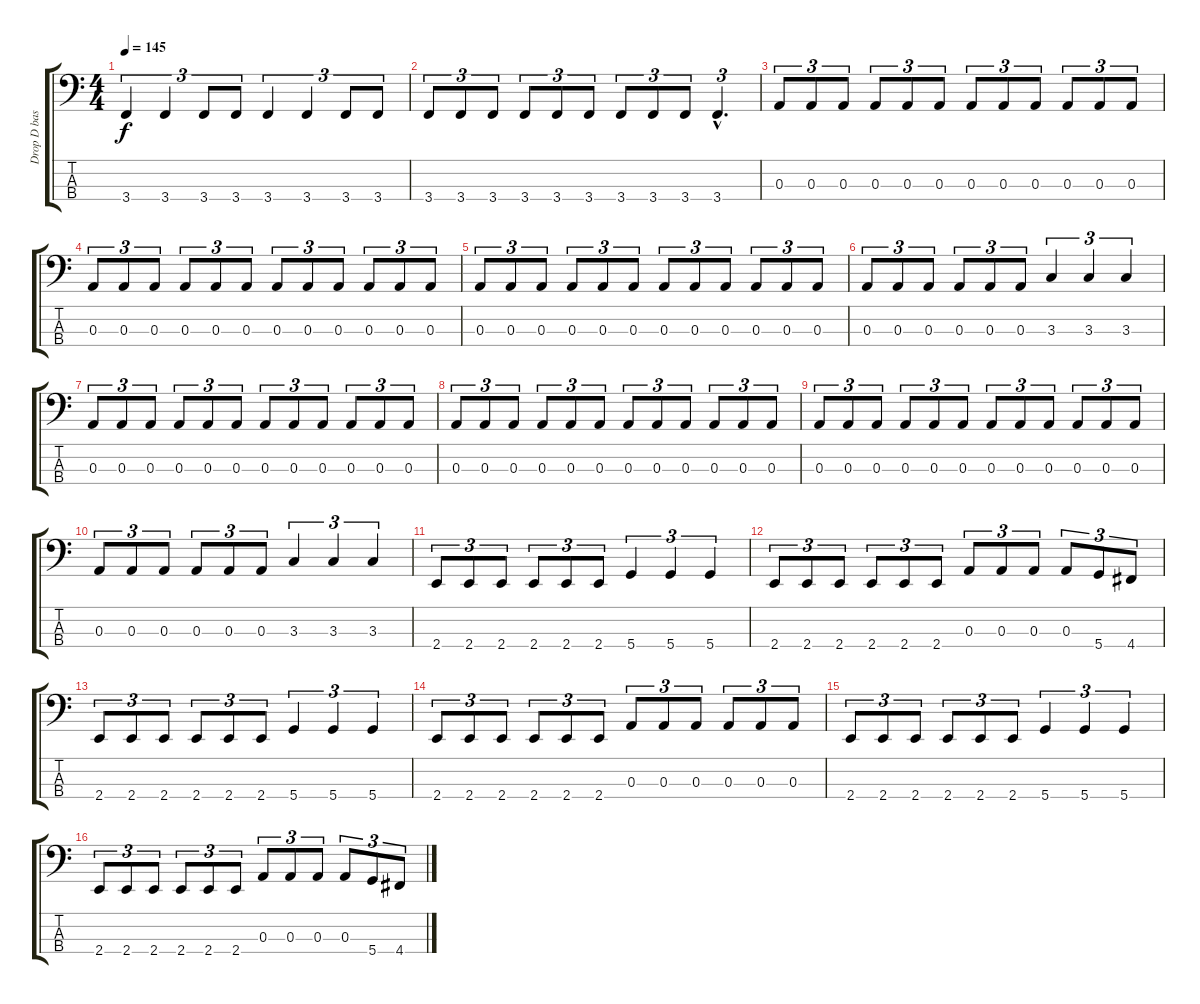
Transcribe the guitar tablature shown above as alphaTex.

\track ("Drop D bass" "Drop D bas") {instrument electricbassfinger}
\staff {score tabs}
\tuning (G2 D2 A1 D1) {hide}
\ts (4 4)
\tempo 145
\clef f4
\ks c
3.4.4{tu (3 2) dy f} 3.4.4{tu (3 2)} 3.4.8{tu (3 2)} 3.4.8{tu (3 2)} 3.4.4{tu (3 2)} 3.4.4{tu (3 2)} 3.4.8{tu (3 2)} 3.4.8{tu (3 2)} |
3.4.8{tu (3 2)} 3.4.8{tu (3 2)} 3.4.8{tu (3 2)} 3.4.8{tu (3 2)} 3.4.8{tu (3 2)} 3.4.8{tu (3 2)} 3.4.8{tu (3 2)} 3.4.8{tu (3 2)} 3.4.8{tu (3 2)} 3.4{hac}.4{d tu (3 2)} |
0.3.8{tu (3 2)} 0.3.8{tu (3 2)} 0.3.8{tu (3 2)} 0.3.8{tu (3 2)} 0.3.8{tu (3 2)} 0.3.8{tu (3 2)} 0.3.8{tu (3 2)} 0.3.8{tu (3 2)} 0.3.8{tu (3 2)} 0.3.8{tu (3 2)} 0.3.8{tu (3 2)} 0.3.8{tu (3 2)} |
0.3.8{tu (3 2)} 0.3.8{tu (3 2)} 0.3.8{tu (3 2)} 0.3.8{tu (3 2)} 0.3.8{tu (3 2)} 0.3.8{tu (3 2)} 0.3.8{tu (3 2)} 0.3.8{tu (3 2)} 0.3.8{tu (3 2)} 0.3.8{tu (3 2)} 0.3.8{tu (3 2)} 0.3.8{tu (3 2)} |
0.3.8{tu (3 2)} 0.3.8{tu (3 2)} 0.3.8{tu (3 2)} 0.3.8{tu (3 2)} 0.3.8{tu (3 2)} 0.3.8{tu (3 2)} 0.3.8{tu (3 2)} 0.3.8{tu (3 2)} 0.3.8{tu (3 2)} 0.3.8{tu (3 2)} 0.3.8{tu (3 2)} 0.3.8{tu (3 2)} |
0.3.8{tu (3 2)} 0.3.8{tu (3 2)} 0.3.8{tu (3 2)} 0.3.8{tu (3 2)} 0.3.8{tu (3 2)} 0.3.8{tu (3 2)} 3.3.4{tu (3 2)} 3.3.4{tu (3 2)} 3.3.4{tu (3 2)} |
0.3.8{tu (3 2)} 0.3.8{tu (3 2)} 0.3.8{tu (3 2)} 0.3.8{tu (3 2)} 0.3.8{tu (3 2)} 0.3.8{tu (3 2)} 0.3.8{tu (3 2)} 0.3.8{tu (3 2)} 0.3.8{tu (3 2)} 0.3.8{tu (3 2)} 0.3.8{tu (3 2)} 0.3.8{tu (3 2)} |
0.3.8{tu (3 2)} 0.3.8{tu (3 2)} 0.3.8{tu (3 2)} 0.3.8{tu (3 2)} 0.3.8{tu (3 2)} 0.3.8{tu (3 2)} 0.3.8{tu (3 2)} 0.3.8{tu (3 2)} 0.3.8{tu (3 2)} 0.3.8{tu (3 2)} 0.3.8{tu (3 2)} 0.3.8{tu (3 2)} |
0.3.8{tu (3 2)} 0.3.8{tu (3 2)} 0.3.8{tu (3 2)} 0.3.8{tu (3 2)} 0.3.8{tu (3 2)} 0.3.8{tu (3 2)} 0.3.8{tu (3 2)} 0.3.8{tu (3 2)} 0.3.8{tu (3 2)} 0.3.8{tu (3 2)} 0.3.8{tu (3 2)} 0.3.8{tu (3 2)} |
0.3.8{tu (3 2)} 0.3.8{tu (3 2)} 0.3.8{tu (3 2)} 0.3.8{tu (3 2)} 0.3.8{tu (3 2)} 0.3.8{tu (3 2)} 3.3.4{tu (3 2)} 3.3.4{tu (3 2)} 3.3.4{tu (3 2)} |
2.4.8{tu (3 2)} 2.4.8{tu (3 2)} 2.4.8{tu (3 2)} 2.4.8{tu (3 2)} 2.4.8{tu (3 2)} 2.4.8{tu (3 2)} 5.4.4{tu (3 2)} 5.4.4{tu (3 2)} 5.4.4{tu (3 2)} |
2.4.8{tu (3 2)} 2.4.8{tu (3 2)} 2.4.8{tu (3 2)} 2.4.8{tu (3 2)} 2.4.8{tu (3 2)} 2.4.8{tu (3 2)} 0.3.8{tu (3 2)} 0.3.8{tu (3 2)} 0.3.8{tu (3 2)} 0.3.8{tu (3 2)} 5.4.8{tu (3 2)} 4.4.8{tu (3 2)} |
2.4.8{tu (3 2)} 2.4.8{tu (3 2)} 2.4.8{tu (3 2)} 2.4.8{tu (3 2)} 2.4.8{tu (3 2)} 2.4.8{tu (3 2)} 5.4.4{tu (3 2)} 5.4.4{tu (3 2)} 5.4.4{tu (3 2)} |
2.4.8{tu (3 2)} 2.4.8{tu (3 2)} 2.4.8{tu (3 2)} 2.4.8{tu (3 2)} 2.4.8{tu (3 2)} 2.4.8{tu (3 2)} 0.3.8{tu (3 2)} 0.3.8{tu (3 2)} 0.3.8{tu (3 2)} 0.3.8{tu (3 2)} 0.3.8{tu (3 2)} 0.3.8{tu (3 2)} |
2.4.8{tu (3 2)} 2.4.8{tu (3 2)} 2.4.8{tu (3 2)} 2.4.8{tu (3 2)} 2.4.8{tu (3 2)} 2.4.8{tu (3 2)} 5.4.4{tu (3 2)} 5.4.4{tu (3 2)} 5.4.4{tu (3 2)} |
2.4.8{tu (3 2)} 2.4.8{tu (3 2)} 2.4.8{tu (3 2)} 2.4.8{tu (3 2)} 2.4.8{tu (3 2)} 2.4.8{tu (3 2)} 0.3.8{tu (3 2)} 0.3.8{tu (3 2)} 0.3.8{tu (3 2)} 0.3.8{tu (3 2)} 5.4.8{tu (3 2)} 4.4.8{tu (3 2)}
